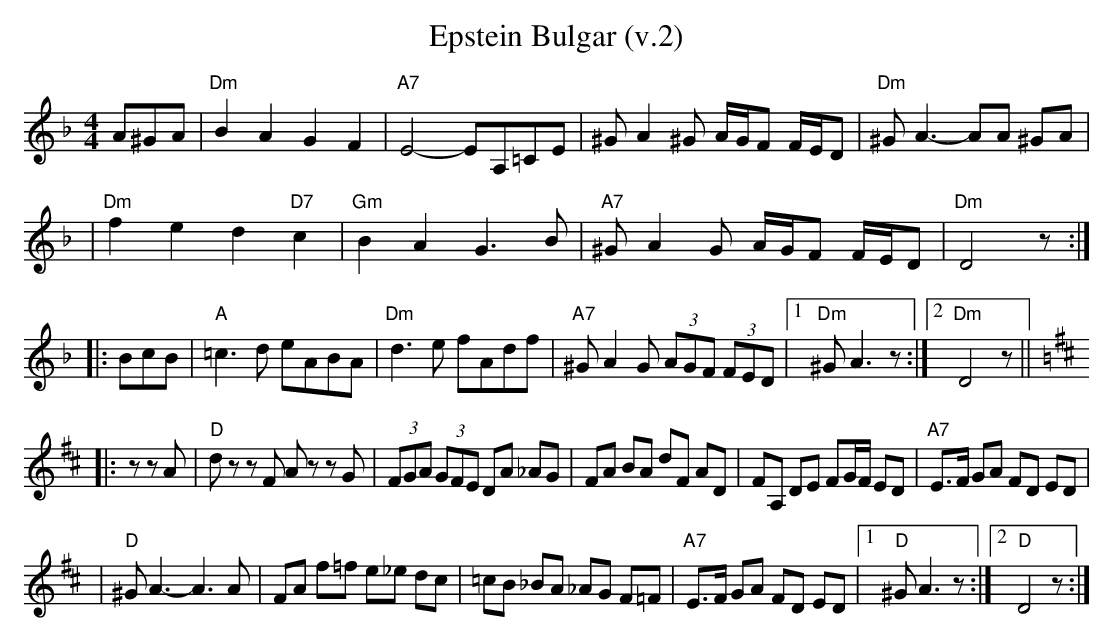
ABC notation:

X:1
T: Epstein Bulgar (v.2)
M: 4/4
L: 1/8
K: Dm
A^GA \
| "Dm"B2 A2 G2 F2 | "A7"E4- EA,=CE \
| ^G A2 ^G A/G/F F/E/D | "Dm"^G A3- AA ^GA |
| "Dm"f2 e2 d2 "D7"c2 | "Gm"B2 A2 G3 B \
| "A7"^GA2G A/G/F F/E/D | "Dm"D4 z :|
|: BcB \
| "A"=c3d eABA | "Dm"d3e fAdf \
| "A7"^GA2G (3AGF (3FED |1 "Dm"^GA3 z :|2"Dm"D4 z || [K:D]
|: z zA \
| "D"dz zF Az zG | (3FGA (3GFE DA _AG \
| FA BA dF AD | FA, DE FG/F/ ED | "A7"E>F GA FD ED |
| "D"^GA3- A3A | FA f=f e_e dc \
| =cB _BA _AG F=F | "A7"E>F GA FD ED |1 "D"^GA3 z:|2 "D"D4 z :|
